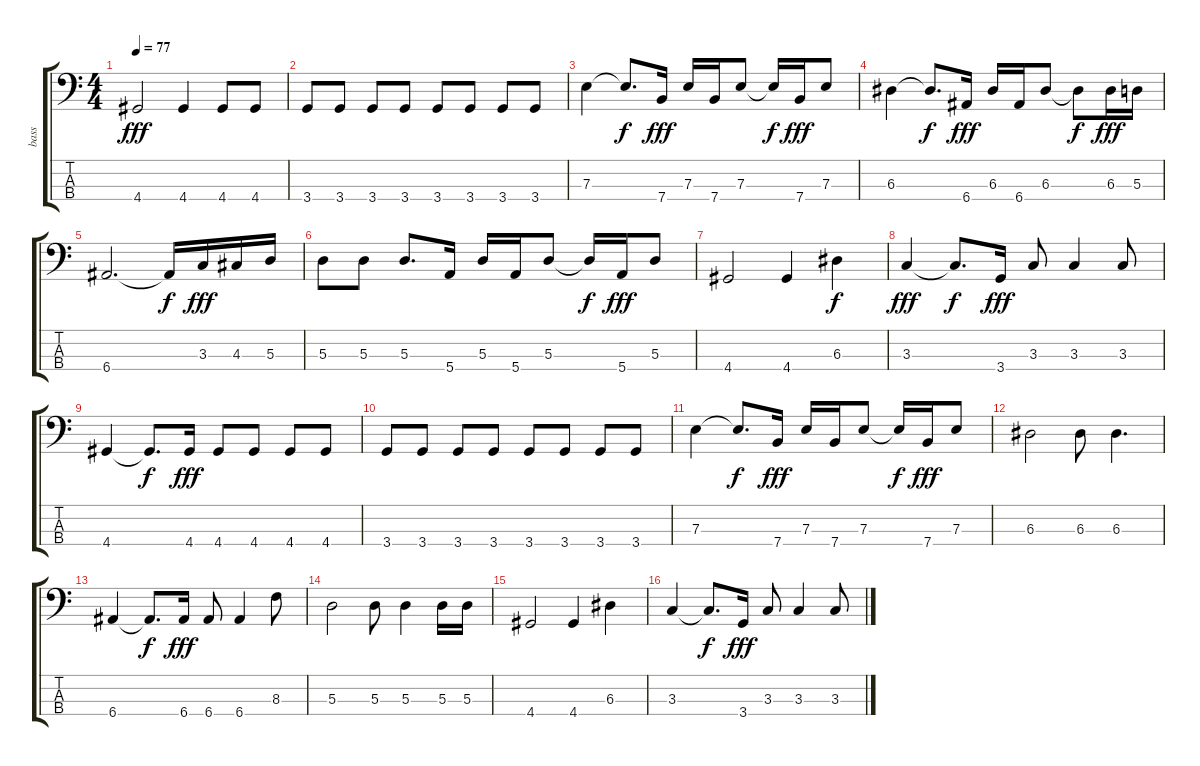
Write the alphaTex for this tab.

\track ("bass" "bass") {instrument electricguitarjazz}
\staff {score tabs}
\tuning (G2 D2 A1 E1) {hide}
\ts (4 4)
\tempo 77
\clef f4
\ks c
4.4.2{dy fff} 4.4.4 4.4.8 4.4.8 |
3.4.8 3.4.8 3.4.8 3.4.8 3.4.8 3.4.8 3.4.8 3.4.8 |
7.3.4 7.3{t}.8{d dy f} 7.4.16{dy fff} 7.3.16 7.4.16 7.3.8 7.3{t}.16{dy f} 7.4.16{dy fff} 7.3.8 |
6.3.4 6.3{t}.8{d dy f} 6.4.16{dy fff} 6.3.16 6.4.16 6.3.8 6.3{t}.8{dy f} 6.3.16{dy fff} 5.3.16 |
6.4.2{d} 6.4{t}.16{dy f} 3.3.16{dy fff} 4.3.16 5.3.16 |
5.3.8 5.3.8 5.3.8{d} 5.4.16 5.3.16 5.4.16 5.3.8 5.3{t}.16{dy f} 5.4.16{dy fff} 5.3.8 |
4.4.2 4.4.4 6.3.4{dy f} |
3.3.4{dy fff} 3.3{t}.8{d dy f} 3.4.16{dy fff} 3.3.8 3.3.4 3.3.8 |
4.4.4 4.4{t}.8{d dy f} 4.4.16{dy fff} 4.4.8 4.4.8 4.4.8 4.4.8 |
3.4.8 3.4.8 3.4.8 3.4.8 3.4.8 3.4.8 3.4.8 3.4.8 |
7.3.4 7.3{t}.8{d dy f} 7.4.16{dy fff} 7.3.16 7.4.16 7.3.8 7.3{t}.16{dy f} 7.4.16{dy fff} 7.3.8 |
6.3.2 6.3.8 6.3.4{d} |
6.4.4 6.4{t}.8{d dy f} 6.4.16{dy fff} 6.4.8 6.4.4 8.3.8 |
5.3.2 5.3.8 5.3.4 5.3.16 5.3.16 |
4.4.2 4.4.4 6.3.4 |
3.3.4 3.3{t}.8{d dy f} 3.4.16{dy fff} 3.3.8 3.3.4 3.3.8
